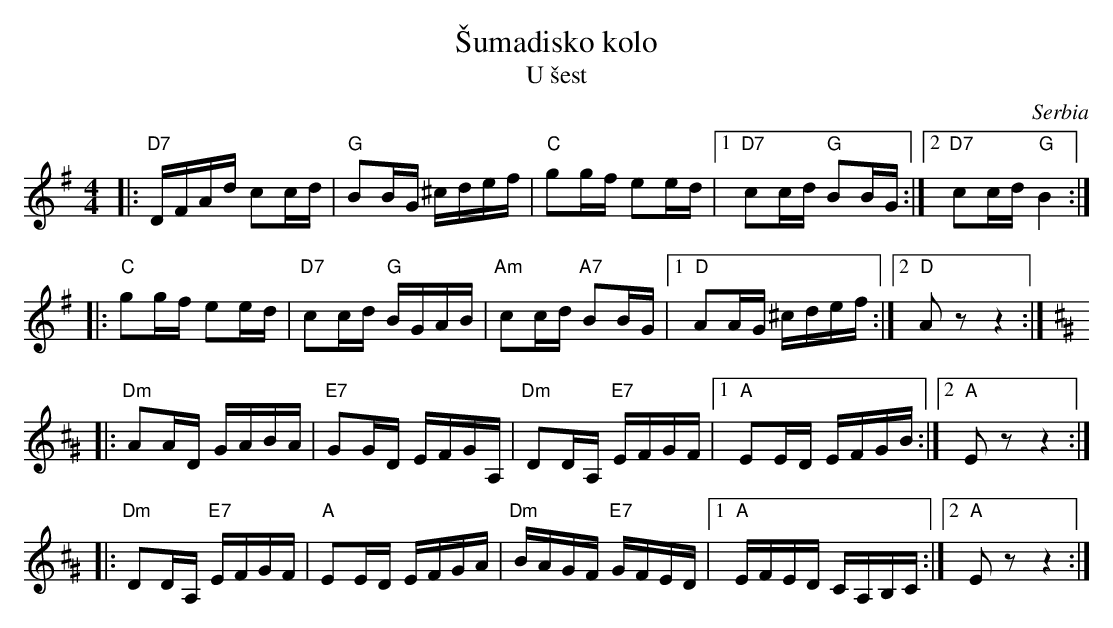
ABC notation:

X:1
T: \vSumadisko kolo
T: U \vsest
O: Serbia
M: 4/4
L: 1/16
K: G
|: "D7"DFAd c2cd | "G"B2BG ^cdef | "C"g2gf e2ed \
|1 "D7"c2cd "G"B2BG :|2 "D7"c2cd "G"B4 :|
|: "C"g2gf e2ed | "D7"c2cd "G"BGAB | "Am"c2cd "A7"B2BG \
|1 "D"A2AG ^cdef :|2 "D"A2z2 z4 :|
K:DDor^c^G
|: "Dm"A2AD GABA | "E7"G2GD EFGA, | "Dm"D2DA, "E7"EFGF \
|1 "A"E2ED EFGB :|2 "A"E2z2 z4 :|
|: "Dm"D2DA, "E7"EFGF | "A"E2ED EFGA | "Dm"BAGF "E7"GFED \
|1 "A"EFED CA,B,C :|2 "A"E2z2 z4 :|
